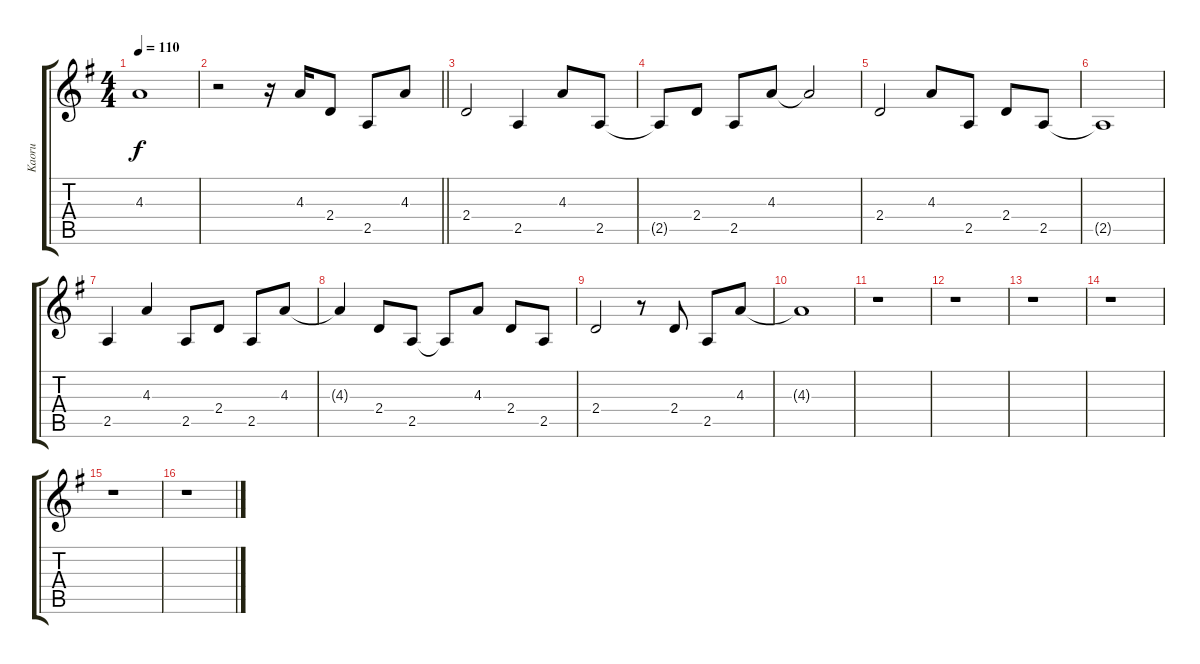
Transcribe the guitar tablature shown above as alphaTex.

\track ("Kaoru" "Kaoru") {instrument overdrivenguitar}
\staff {score tabs}
\tuning (D4 A3 F3 C3 G2 D2) {hide}
\ts (4 4)
\tempo 110
\clef g2
\ks g
4.3{t}.1{dy f} |
\barLineRight lightlight
r.2 r.16 4.3.16 2.4.8 2.5.8 4.3.8 |
2.4.2 2.5.4 4.3.8 2.5.8 |
2.5{t}.8 2.4.8 2.5.8 4.3.8 4.3{t}.2 |
2.4.2 4.3.8 2.5.8 2.4.8 2.5.8 |
2.5{t}.1 |
2.5.4 4.3.4 2.5.8 2.4.8 2.5.8 4.3.8 |
4.3{t}.4 2.4.8 2.5.8 2.5{t}.8 4.3.8 2.4.8 2.5.8 |
2.4.2 r.8 2.4.8 2.5.8 4.3.8 |
4.3{t}.1 |
r.1 |
r.1 |
r.1 |
r.1 |
r.1 |
r.1
